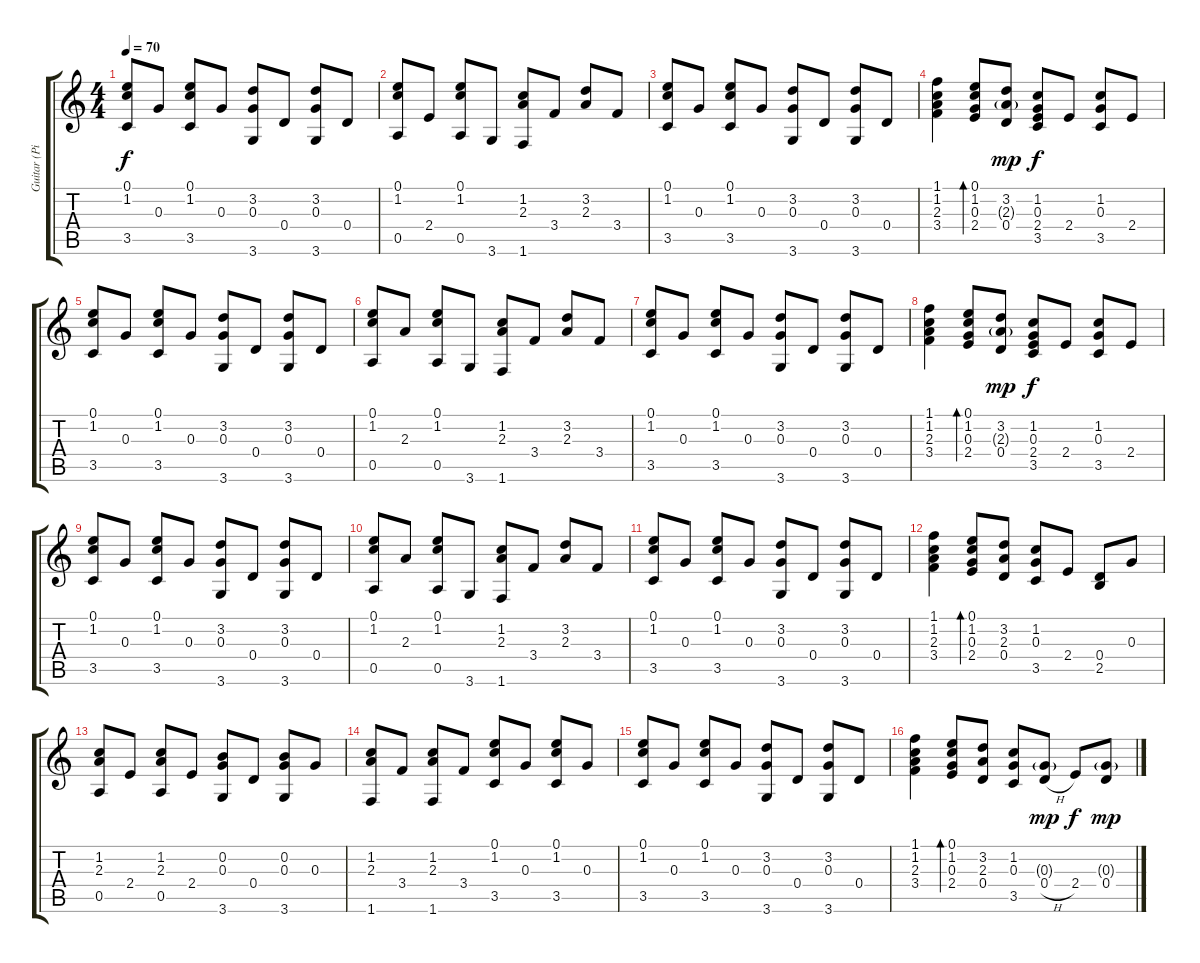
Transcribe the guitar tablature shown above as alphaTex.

\track ("Guitar (Piano in original)" "Guitar (Pi") {instrument acousticguitarsteel}
\staff {score tabs}
\tuning (E4 B3 G3 D3 A2 E2) {hide}
\ts (4 4)
\tempo 70
\clef g2
\ks c
(0.1 1.2 3.5).8{dy f instrument acousticguitarsteel} 0.3.8 (0.1 1.2 3.5).8 0.3.8 (3.2 0.3 3.6).8 0.4.8 (3.2 0.3 3.6).8 0.4.8 |
(0.1 1.2 0.5).8 2.4.8 (0.1 1.2 0.5).8 3.6.8 (1.2 2.3 1.6).8 3.4.8 (3.2 2.3).8 3.4.8 |
(0.1 1.2 3.5).8 0.3.8 (0.1 1.2 3.5).8 0.3.8 (3.2 0.3 3.6).8 0.4.8 (3.2 0.3 3.6).8 0.4.8 |
(1.1 1.2 2.3 3.4).4 (0.1 1.2 0.3 2.4).8{bd 60} (3.2 2.3{g} 0.4).8{dy mp} (1.2 0.3 2.4 3.5).8{dy f} 2.4.8 (1.2 0.3 3.5).8 2.4.8 |
(0.1 1.2 3.5).8 0.3.8 (0.1 1.2 3.5).8 0.3.8 (3.2 0.3 3.6).8 0.4.8 (3.2 0.3 3.6).8 0.4.8 |
(0.1 1.2 0.5).8 2.3.8 (0.1 1.2 0.5).8 3.6.8 (1.2 2.3 1.6).8 3.4.8 (3.2 2.3).8 3.4.8 |
(0.1 1.2 3.5).8 0.3.8 (0.1 1.2 3.5).8 0.3.8 (3.2 0.3 3.6).8 0.4.8 (3.2 0.3 3.6).8 0.4.8 |
(1.1 1.2 2.3 3.4).4 (0.1 1.2 0.3 2.4).8{bd 60} (3.2 2.3{g} 0.4).8{dy mp} (1.2 0.3 2.4 3.5).8{dy f} 2.4.8 (1.2 0.3 3.5).8 2.4.8 |
(0.1 1.2 3.5).8 0.3.8 (0.1 1.2 3.5).8 0.3.8 (3.2 0.3 3.6).8 0.4.8 (3.2 0.3 3.6).8 0.4.8 |
(0.1 1.2 0.5).8 2.3.8 (0.1 1.2 0.5).8 3.6.8 (1.2 2.3 1.6).8 3.4.8 (3.2 2.3).8 3.4.8 |
(0.1 1.2 3.5).8 0.3.8 (0.1 1.2 3.5).8 0.3.8 (3.2 0.3 3.6).8 0.4.8 (3.2 0.3 3.6).8 0.4.8 |
(1.1 1.2 2.3 3.4).4 (0.1 1.2 0.3 2.4).8{bd 60} (3.2 2.3 0.4).8 (1.2 0.3 3.5).8 2.4.8 (0.4 2.5).8 0.3.8 |
(1.2 2.3 0.5).8 2.4.8 (1.2 2.3 0.5).8 2.4.8 (0.2 0.3 3.6).8 0.4.8 (0.2 0.3 3.6).8 0.3.8 |
(1.2 2.3 1.6).8 3.4.8 (1.2 2.3 1.6).8 3.4.8 (0.1 1.2 3.5).8 0.3.8 (0.1 1.2 3.5).8 0.3.8 |
(0.1 1.2 3.5).8 0.3.8 (0.1 1.2 3.5).8 0.3.8 (3.2 0.3 3.6).8 0.4.8 (3.2 0.3 3.6).8 0.4.8 |
(1.1 1.2 2.3 3.4).4 (0.1 1.2 0.3 2.4).8{bd 60} (3.2 2.3 0.4).8 (1.2 0.3 3.5).8 (0.3{g} 0.4{h}).8{dy mp} 2.4.8{dy f} (0.3{g} 0.4).8{dy mp}
